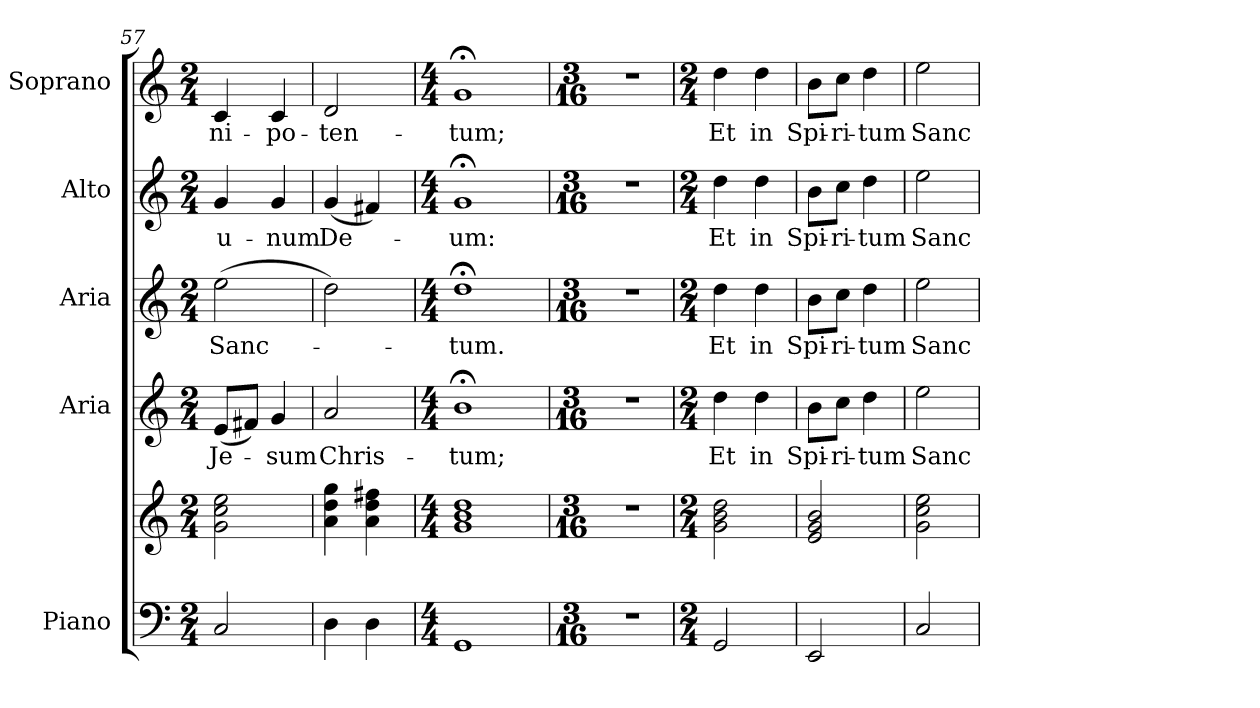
**kern	**kern	**kern	**text	**kern	**text	**kern	**text	**kern	**text
*part5	*part5	*part4	*part4	*part3	*part3	*part2	*part2	*part1	*part1
*staff6	*staff5	*staff4	*staff4	*staff3	*staff3	*staff2	*staff2	*staff1	*staff1
*I"Piano	*	*I"Aria	*	*I"Aria	*	*I"Alto	*	*I"Soprano	*
*I'Pno.	*	*	*	*	*	*I'A.	*	*I'S.	*
*clefF4	*clefG2	*clefG2	*	*clefG2	*	*clefG2	*	*clefG2	*
*k[]	*k[]	*k[]	*	*k[]	*	*k[]	*	*k[]	*
*C:	*C:	*C:	*	*C:	*	*C:	*	*C:	*
*M2/4	*M2/4	*M2/4	*	*M2/4	*	*M2/4	*	*M2/4	*
=57	=57	=57	=57	=57	=57	=57	=57	=57	=57
!	!	!	!LO:LY:b:color=#000000	!	!	!	!	!	!
!	!	!	!	!	!LO:LY:b:color=#000000	!	!	!	!
!	!	!	!	!	!	!	!LO:LY:b:color=#000000	!	!
!	!	!	!	!	!	!	!	!	!LO:LY:b:color=#000000
2Ci/	2gi\ 2cci 2eei	(8ei/L	Je-	(2eei\	Sanc-	4gi/	u-	4ci/	-ni-
.	.	8f#Xi/J)	.	.	.	.	.	.	.
!	!	!	!LO:LY:b:color=#000000	!	!	!	!	!	!
!	!	!	!	!	!	!	!LO:LY:b:color=#000000	!	!
!	!	!	!	!	!	!	!	!	!LO:LY:b:color=#000000
.	.	4gi/	-sum	.	.	4gi/	-num	4ci/	-po-
=58	=58	=58	=58	=58	=58	=58	=58	=58	=58
!	!	!	!LO:LY:b:color=#000000	!	!	!	!	!	!
!	!	!	!	!	!	!	!LO:LY:b:color=#000000	!	!
!	!	!	!	!	!	!	!	!	!LO:LY:b:color=#000000
4Di\	4ai\ 4ddi 4ggi	2ai/	Chris-	2ddi\)	.	(4gi/	De-	2di/	-ten-
4Di\	4ai\ 4ddi 4ff#Xi	.	.	.	.	4f#Xi/)	.	.	.
=59	=59	=59	=59	=59	=59	=59	=59	=59	=59
*M4/4	*M4/4	*M4/4	*	*M4/4	*	*M4/4	*	*M4/4	*
!	!	!	!LO:LY:b:color=#000000	!	!	!	!	!	!
!	!	!	!	!	!LO:LY:b:color=#000000	!	!	!	!
!	!	!	!	!	!	!	!LO:LY:b:color=#000000	!	!
!	!	!	!	!	!	!	!	!	!LO:LY:b:color=#000000
1GGi	1gi 1bi 1ddi	1b;i	-tum;	1dd;i	-tum.	1g;i	-um:	1g;i	-tum;
=60	=60	=60	=60	=60	=60	=60	=60	=60	=60
*M3/16	*M3/16	*M3/16	*	*M3/16	*	*M3/16	*	*M3/16	*
!LO:N:vis=1	!LO:N:vis=1	!LO:N:vis=1	!	!LO:N:vis=1	!	!LO:N:vis=1	!	!LO:N:vis=1	!
8.r	8.r	8.r	.	8.r	.	8.r	.	8.r	.
!!LO:PB:g=z
=61	=61	=61	=61	=61	=61	=61	=61	=61	=61
*M2/4	*M2/4	*M2/4	*	*M2/4	*	*M2/4	*	*M2/4	*
!	!	!	!LO:LY:b:color=#000000	!	!	!	!	!	!
!	!	!	!	!	!LO:LY:b:color=#000000	!	!	!	!
!	!	!	!	!	!	!	!LO:LY:b:color=#000000	!	!
!	!	!	!	!	!	!	!	!	!LO:LY:b:color=#000000
2GGi/	2gi\ 2bi 2ddi	4ddi\	Et	4ddi\	Et	4ddi\	Et	4ddi\	Et
!	!	!	!LO:LY:b:color=#000000	!	!	!	!	!	!
!	!	!	!	!	!LO:LY:b:color=#000000	!	!	!	!
!	!	!	!	!	!	!	!LO:LY:b:color=#000000	!	!
!	!	!	!	!	!	!	!	!	!LO:LY:b:color=#000000
.	.	4ddi\	in	4ddi\	in	4ddi\	in	4ddi\	in
=62	=62	=62	=62	=62	=62	=62	=62	=62	=62
!	!	!	!LO:LY:b:color=#000000	!	!	!	!	!	!
!	!	!	!	!	!LO:LY:b:color=#000000	!	!	!	!
!	!	!	!	!	!	!	!LO:LY:b:color=#000000	!	!
!	!	!	!	!	!	!	!	!	!LO:LY:b:color=#000000
2EEi/	2ei/ 2gi 2bi	8bi\L	Spi-	8bi\L	Spi-	8bi\L	Spi-	8bi\L	Spi-
!	!	!	!LO:LY:b:color=#000000	!	!	!	!	!	!
!	!	!	!	!	!LO:LY:b:color=#000000	!	!	!	!
!	!	!	!	!	!	!	!LO:LY:b:color=#000000	!	!
!	!	!	!	!	!	!	!	!	!LO:LY:b:color=#000000
.	.	8cci\J	-ri-	8cci\J	-ri-	8cci\J	-ri-	8cci\J	-ri-
!	!	!	!LO:LY:b:color=#000000	!	!	!	!	!	!
!	!	!	!	!	!LO:LY:b:color=#000000	!	!	!	!
!	!	!	!	!	!	!	!LO:LY:b:color=#000000	!	!
!	!	!	!	!	!	!	!	!	!LO:LY:b:color=#000000
.	.	4ddi\	-tum	4ddi\	-tum	4ddi\	-tum	4ddi\	-tum
=63	=63	=63	=63	=63	=63	=63	=63	=63	=63
!	!	!	!LO:LY:b:color=#000000	!	!	!	!	!	!
!	!	!	!	!	!LO:LY:b:color=#000000	!	!	!	!
!	!	!	!	!	!	!	!LO:LY:b:color=#000000	!	!
!	!	!	!	!	!	!	!	!	!LO:LY:b:color=#000000
2Ci/	2gi\ 2cci 2eei	2eei\	Sanc-	2eei\	Sanc-	2eei\	Sanc-	2eei\	Sanc-
=	=	=	=	=	=	=	=	=	=
*-	*-	*-	*-	*-	*-	*-	*-	*-	*-
